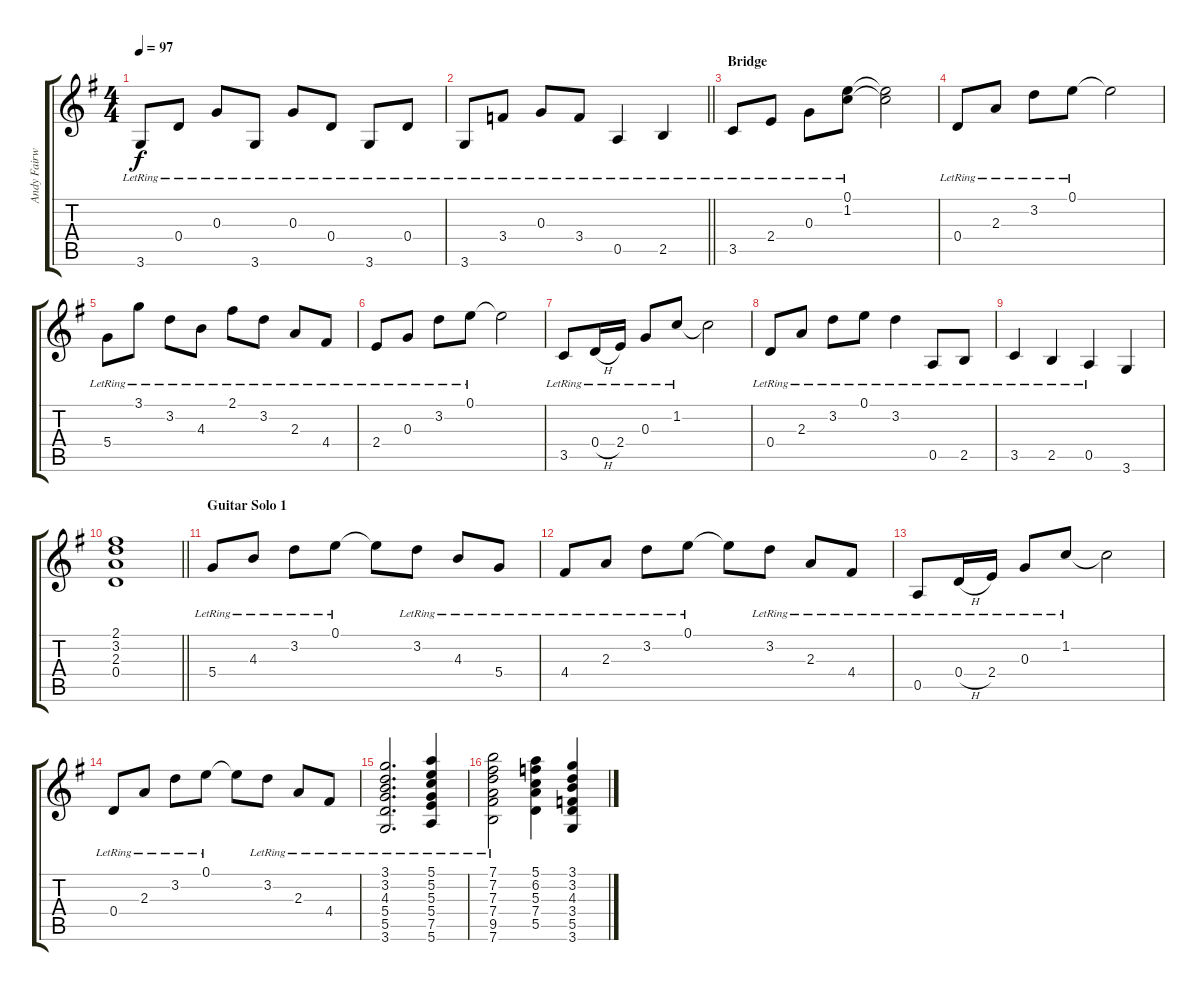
\track ("Andy Fairweatherlow" "Andy Fairw") {instrument electricguitarjazz}
\staff {score tabs}
\tuning (E4 B3 G3 D3 A2 E2) {hide}
\ts (4 4)
\tempo 97
\clef g2
\ks g
3.6{lr}.8{dy f} 0.4{lr}.8 0.3{lr}.8 3.6{lr}.8 0.3{lr}.8 0.4{lr}.8 3.6{lr}.8 0.4{lr}.8 |
\barLineRight lightlight
3.6{lr}.8 3.4{lr}.8 0.3{lr}.8 3.4{lr}.8 0.5{lr}.4 2.5{lr}.4 |
\section ("" "Bridge")
3.5{lr}.8 2.4{lr}.8 0.3{lr}.8 (0.1{lr} 1.2{lr}).8 (0.1{t} 1.2{t}).2 |
0.4{lr}.8 2.3{lr}.8 3.2{lr}.8 0.1{lr}.8 0.1{t}.2 |
5.4{lr}.8 3.1{lr}.8 3.2{lr}.8 4.3{lr}.8 2.1{lr}.8 3.2{lr}.8 2.3{lr}.8 4.4{lr}.8 |
2.4{lr}.8 0.3{lr}.8 3.2{lr}.8 0.1{lr}.8 0.1{t}.2 |
3.5{lr}.8 0.4{h lr}.16 2.4{lr}.16 0.3{lr}.8 1.2{lr}.8 1.2{t}.2 |
0.4{lr}.8 2.3{lr}.8 3.2{lr}.8 0.1{lr}.8 3.2{lr}.4 0.5{lr}.8 2.5{lr}.8 |
3.5{lr}.4 2.5{lr}.4 0.5{lr}.4 3.6.4 |
\barLineRight lightlight
(2.1 3.2 2.3 0.4).1 |
\section ("" "Guitar Solo 1")
5.4{lr}.8 4.3{lr}.8 3.2{lr}.8 0.1{lr}.8 0.1{t}.8 3.2{lr}.8 4.3{lr}.8 5.4{lr}.8 |
4.4{lr}.8 2.3{lr}.8 3.2{lr}.8 0.1{lr}.8 0.1{t}.8 3.2{lr}.8 2.3{lr}.8 4.4{lr}.8 |
0.5{lr}.8 0.4{h lr}.16 2.4{lr}.16 0.3{lr}.8 1.2{lr}.8 1.2{t}.2 |
0.4{lr}.8 2.3{lr}.8 3.2{lr}.8 0.1{lr}.8 0.1{t}.8 3.2{lr}.8 2.3{lr}.8 4.4{lr}.8 |
(3.1{lr} 3.2{lr} 4.3{lr} 5.4{lr} 5.5{lr} 3.6{lr}).2{d} (5.1{lr} 5.2{lr} 5.3{lr} 5.4{lr} 7.5{lr} 5.6{lr}).4 |
(7.1{lr} 7.2{lr} 7.3{lr} 7.4{lr} 9.5{lr} 7.6{lr}).2 (5.1 6.2 5.3 7.4 5.5).4 (3.1 3.2 4.3 3.4 5.5 3.6).4
